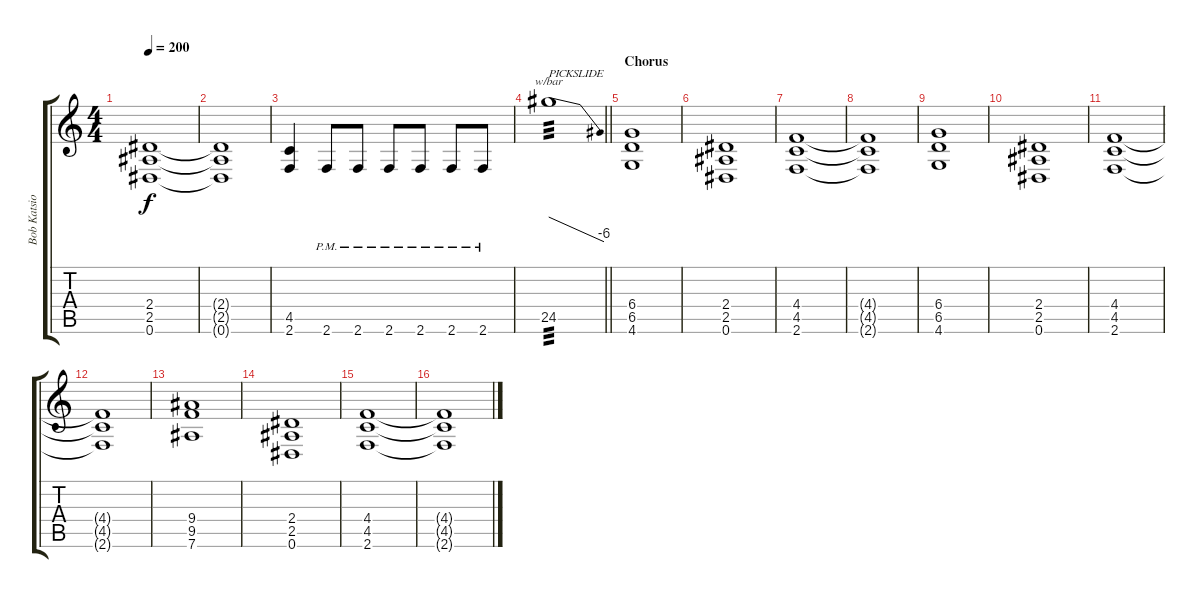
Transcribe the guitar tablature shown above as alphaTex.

\track ("Bob Katsionis - Rhythm" "Bob Katsio") {instrument distortionguitar}
\staff {score tabs}
\tuning (Eb4 Bb3 Gb3 Db3 Ab2 Eb2) {hide}
\ts (4 4)
\tempo 200
\clef g2
\ks c
(2.4 2.5 0.6).1{dy f} |
(2.4{t} 2.5{t} 0.6{t}).1 |
(4.5 2.6).4 2.6{pm}.8 2.6{pm}.8 2.6{pm}.8 2.6{pm}.8 2.6{pm}.8 2.6{pm}.8 |
\barLineRight lightlight
24.5.1{tbe (dive default 0 0 60 -24) txt "PICKSLIDE" tp 3} |
\section ("" "Chorus")
(6.4 6.5 4.6).1 |
(2.4 2.5 0.6).1 |
(4.4 4.5 2.6).1 |
(4.4{t} 4.5{t} 2.6{t}).1 |
(6.4 6.5 4.6).1 |
(2.4 2.5 0.6).1 |
(4.4 4.5 2.6).1 |
(4.4{t} 4.5{t} 2.6{t}).1 |
(9.4 9.5 7.6).1 |
(2.4 2.5 0.6).1 |
(4.4 4.5 2.6).1 |
(4.4{t} 4.5{t} 2.6{t}).1
